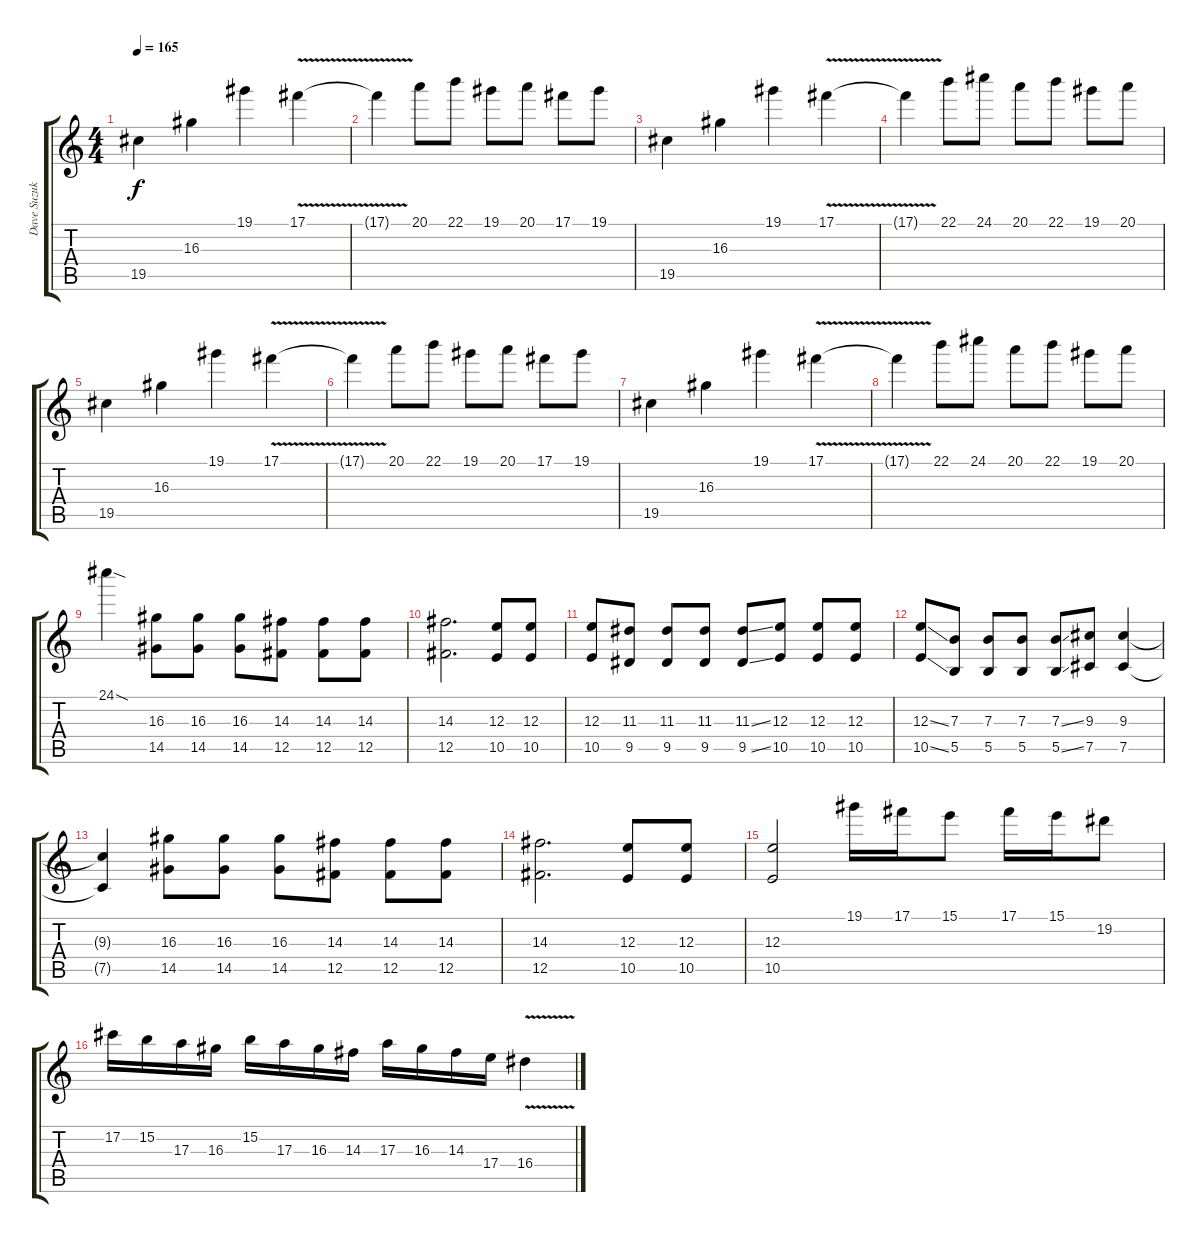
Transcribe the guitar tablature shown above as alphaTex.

\track ("Dave Suzuki - Lead (Melodic Part)" "Dave Suzuk") {instrument distortionguitar}
\staff {score tabs}
\tuning (Db4 Ab3 E3 B2 Gb2 Db2) {hide}
\ts (4 4)
\tempo 165
\clef g2
\ks c
19.5.4{dy f} 16.3.4 19.1.4 17.1{v}.4 |
17.1{t}.4 20.1.8 22.1.8 19.1.8 20.1.8 17.1.8 19.1.8 |
19.5.4 16.3.4 19.1.4 17.1{v}.4 |
17.1{t}.4 22.1.8 24.1.8 20.1.8 22.1.8 19.1.8 20.1.8 |
19.5.4 16.3.4 19.1.4 17.1{v}.4 |
17.1{t}.4 20.1.8 22.1.8 19.1.8 20.1.8 17.1.8 19.1.8 |
19.5.4 16.3.4 19.1.4 17.1{v}.4 |
17.1{t}.4 22.1.8 24.1.8 20.1.8 22.1.8 19.1.8 20.1.8 |
24.1{sod}.4 (16.3 14.5).8 (16.3 14.5).8 (16.3 14.5).8 (14.3 12.5).8 (14.3 12.5).8 (14.3 12.5).8 |
(14.3 12.5).2{d} (12.3 10.5).8 (12.3 10.5).8 |
(12.3 10.5).8 (11.3 9.5).8 (11.3 9.5).8 (11.3 9.5).8 (11.3{ss} 9.5{ss}).8 (12.3 10.5).8 (12.3 10.5).8 (12.3 10.5).8 |
(12.3{ss} 10.5{ss}).8 (7.3 5.5).8 (7.3 5.5).8 (7.3 5.5).8 (7.3{ss} 5.5{ss}).8 (9.3 7.5).8 (9.3 7.5).4 |
(9.3{t} 7.5{t}).4 (16.3 14.5).8 (16.3 14.5).8 (16.3 14.5).8 (14.3 12.5).8 (14.3 12.5).8 (14.3 12.5).8 |
(14.3 12.5).2{d} (12.3 10.5).8 (12.3 10.5).8 |
(12.3 10.5).2 19.1.16 17.1.16 15.1.8 17.1.16 15.1.16 19.2.8 |
17.2.16 15.2.16 17.3.16 16.3.16 15.2.16 17.3.16 16.3.16 14.3.16 17.3.16 16.3.16 14.3.16 17.4.16 16.4{v}.4
